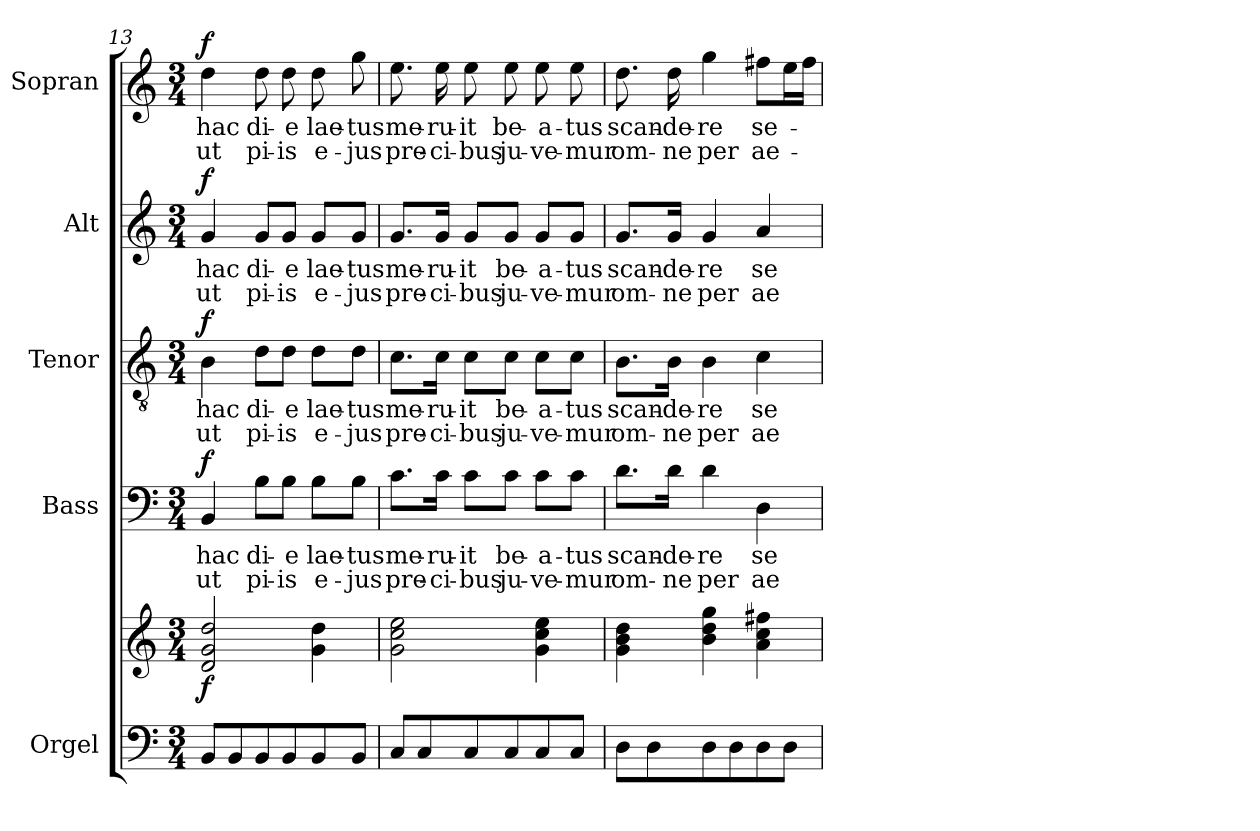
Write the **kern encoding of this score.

**kern	**kern	**dynam	**kern	**text	**text	**dynam	**kern	**text	**text	**dynam	**kern	**text	**text	**dynam	**kern	**text	**text	**dynam
*part5	*part5	*part5	*part4	*part4	*part4	*part4	*part3	*part3	*part3	*part3	*part2	*part2	*part2	*part2	*part1	*part1	*part1	*part1
*staff6	*staff5	*staff5/6	*staff4	*staff4	*staff4	*staff4	*staff3	*staff3	*staff3	*staff3	*staff2	*staff2	*staff2	*staff2	*staff1	*staff1	*staff1	*staff1
*I"Orgel	*	*	*I"Bass	*	*	*	*I"Tenor	*	*	*	*I"Alt	*	*	*	*I"Sopran	*	*	*
*I'Org.	*	*	*I'B.	*	*	*	*I'T.	*	*	*	*I'A.	*	*	*	*I'S.	*	*	*
!!LO:PB:g=z
*clefF4	*clefG2	*	*clefF4	*	*	*	*clefGv2	*	*	*	*clefG2	*	*	*	*clefG2	*	*	*
*k[]	*k[]	*	*k[]	*	*	*	*k[]	*	*	*	*k[]	*	*	*	*k[]	*	*	*
*C:	*C:	*	*C:	*	*	*	*C:	*	*	*	*C:	*	*	*	*C:	*	*	*
*M3/4	*M3/4	*	*M3/4	*	*	*	*M3/4	*	*	*	*M3/4	*	*	*	*M3/4	*	*	*
=13	=13	=13	=13	=13	=13	=13	=13	=13	=13	=13	=13	=13	=13	=13	=13	=13	=13	=13
!	!	!LO:DY:b	!	!LO:LY:b	!LO:LY:b	!LO:DY:a	!	!LO:LY:b	!LO:LY:b	!LO:DY:a	!	!LO:LY:b	!LO:LY:b	!LO:DY:a	!	!LO:LY:b	!LO:LY:b	!LO:DY:a
8BB/L	2d/ 2g/ 2dd/	f	4BB/	hac	ut	f	4B\	hac	ut	f	4g/	hac	ut	f	4dd\	hac	ut	f
8BB/	.	.	.	.	.	.	.	.	.	.	.	.	.	.	.	.	.	.
!	!	!	!	!LO:LY:b	!LO:LY:b	!	!	!LO:LY:b	!LO:LY:b	!	!	!LO:LY:b	!LO:LY:b	!	!	!LO:LY:b	!LO:LY:b	!
8BB/	.	.	8B\L	di-	pi-	.	8d\L	di-	pi-	.	8g/L	di-	pi-	.	8dd\	di-	pi-	.
!	!	!	!	!LO:LY:b	!LO:LY:b	!	!	!LO:LY:b	!LO:LY:b	!	!	!LO:LY:b	!LO:LY:b	!	!	!LO:LY:b	!LO:LY:b	!
8BB/	.	.	8B\J	-e	-is	.	8d\J	-e	-is	.	8g/J	-e	-is	.	8dd\	-e	-is	.
!	!	!	!	!LO:LY:b	!LO:LY:b	!	!	!LO:LY:b	!LO:LY:b	!	!	!LO:LY:b	!LO:LY:b	!	!	!LO:LY:b	!LO:LY:b	!
8BB/	4g\ 4dd\	.	8B\L	lae-	e-	.	8d\L	lae-	e-	.	8g/L	lae-	e-	.	8dd\	lae-	e-	.
!	!	!	!	!LO:LY:b	!LO:LY:b	!	!	!LO:LY:b	!LO:LY:b	!	!	!LO:LY:b	!LO:LY:b	!	!	!LO:LY:b	!LO:LY:b	!
8BB/J	.	.	8B\J	-tus	-jus	.	8d\J	-tus	-jus	.	8g/J	-tus	-jus	.	8gg\	-tus	-jus	.
=14	=14	=14	=14	=14	=14	=14	=14	=14	=14	=14	=14	=14	=14	=14	=14	=14	=14	=14
!	!	!	!	!LO:LY:b	!LO:LY:b	!	!	!LO:LY:b	!LO:LY:b	!	!	!LO:LY:b	!LO:LY:b	!	!	!LO:LY:b	!LO:LY:b	!
8C/L	2g\ 2cc\ 2ee\	.	8.c\L	me-	pre-	.	8.c\L	me-	pre-	.	8.g/L	me-	pre-	.	8.ee\	me-	pre-	.
8C/	.	.	.	.	.	.	.	.	.	.	.	.	.	.	.	.	.	.
!	!	!	!	!LO:LY:b	!LO:LY:b	!	!	!LO:LY:b	!LO:LY:b	!	!	!LO:LY:b	!LO:LY:b	!	!	!LO:LY:b	!LO:LY:b	!
.	.	.	16c\Jk	-ru-	-ci-	.	16c\Jk	-ru-	-ci-	.	16g/Jk	-ru-	-ci-	.	16ee\	-ru-	-ci-	.
!	!	!	!	!LO:LY:b	!LO:LY:b	!	!	!LO:LY:b	!LO:LY:b	!	!	!LO:LY:b	!LO:LY:b	!	!	!LO:LY:b	!LO:LY:b	!
8C/	.	.	8c\L	-it	-bus	.	8c\L	-it	-bus	.	8g/L	-it	-bus	.	8ee\	-it	-bus	.
!	!	!	!	!LO:LY:b	!LO:LY:b	!	!	!LO:LY:b	!LO:LY:b	!	!	!LO:LY:b	!LO:LY:b	!	!	!LO:LY:b	!LO:LY:b	!
8C/	.	.	8c\J	be-	ju-	.	8c\J	be-	ju-	.	8g/J	be-	ju-	.	8ee\	be-	ju-	.
!	!	!	!	!LO:LY:b	!LO:LY:b	!	!	!LO:LY:b	!LO:LY:b	!	!	!LO:LY:b	!LO:LY:b	!	!	!LO:LY:b	!LO:LY:b	!
8C/	4g\ 4cc\ 4ee\	.	8c\L	-a-	-ve-	.	8c\L	-a-	-ve-	.	8g/L	-a-	-ve-	.	8ee\	-a-	-ve-	.
!	!	!	!	!LO:LY:b	!LO:LY:b	!	!	!LO:LY:b	!LO:LY:b	!	!	!LO:LY:b	!LO:LY:b	!	!	!LO:LY:b	!LO:LY:b	!
8C/J	.	.	8c\J	-tus	-mur	.	8c\J	-tus	-mur	.	8g/J	-tus	-mur	.	8ee\	-tus	-mur	.
=15	=15	=15	=15	=15	=15	=15	=15	=15	=15	=15	=15	=15	=15	=15	=15	=15	=15	=15
!	!	!	!	!LO:LY:b	!LO:LY:b	!	!	!LO:LY:b	!LO:LY:b	!	!	!LO:LY:b	!LO:LY:b	!	!	!LO:LY:b	!LO:LY:b	!
8D\L	4g\ 4b\ 4dd\	.	8.d\L	scan-	om-	.	8.B\L	scan-	om-	.	8.g/L	scan-	om-	.	8.dd\	scan-	om-	.
8D\	.	.	.	.	.	.	.	.	.	.	.	.	.	.	.	.	.	.
!	!	!	!	!LO:LY:b	!LO:LY:b	!	!	!LO:LY:b	!LO:LY:b	!	!	!LO:LY:b	!LO:LY:b	!	!	!LO:LY:b	!LO:LY:b	!
.	.	.	16d\Jk	-de-	-ne	.	16B\Jk	-de-	-ne	.	16g/Jk	-de-	-ne	.	16dd\	-de-	-ne	.
!	!	!	!	!LO:LY:b	!LO:LY:b	!	!	!LO:LY:b	!LO:LY:b	!	!	!LO:LY:b	!LO:LY:b	!	!	!LO:LY:b	!LO:LY:b	!
8D\	4b\ 4dd\ 4gg\	.	4d\	-re	per	.	4B\	-re	per	.	4g/	-re	per	.	4gg\	-re	per	.
8D\	.	.	.	.	.	.	.	.	.	.	.	.	.	.	.	.	.	.
!	!	!	!	!LO:LY:b	!LO:LY:b	!	!	!LO:LY:b	!LO:LY:b	!	!	!LO:LY:b	!LO:LY:b	!	!	!LO:LY:b	!LO:LY:b	!
8D\	4a\ 4cc\ 4ff#X\	.	4D\	se-	ae-	.	4c\	se-	ae-	.	4a/	se-	ae-	.	8ff#X\L	se-	ae-	.
8D\J	.	.	.	.	.	.	.	.	.	.	.	.	.	.	16ee\L	.	.	.
.	.	.	.	.	.	.	.	.	.	.	.	.	.	.	16ff#\JJ	.	.	.
=	=	=	=	=	=	=	=	=	=	=	=	=	=	=	=	=	=	=
*-	*-	*-	*-	*-	*-	*-	*-	*-	*-	*-	*-	*-	*-	*-	*-	*-	*-	*-
